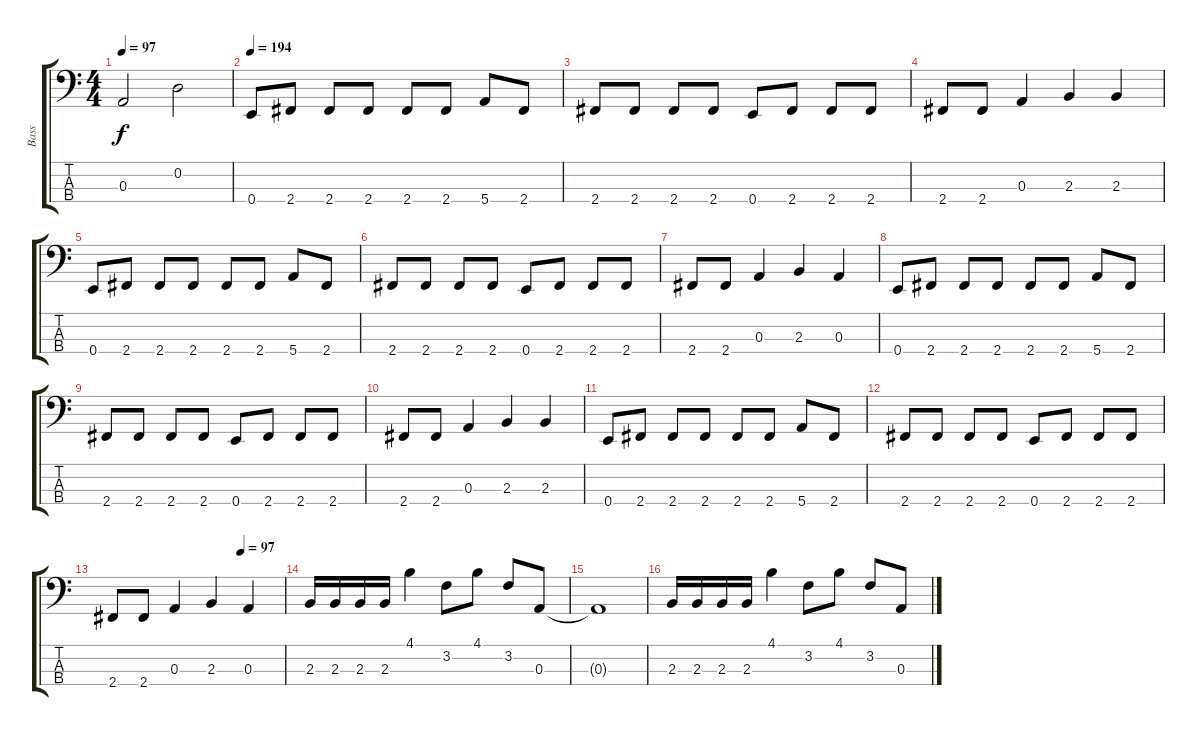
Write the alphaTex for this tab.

\track ("Bass" "Bass") {instrument electricbassfinger}
\staff {score tabs}
\tuning (G2 D2 A1 E1) {hide}
\ts (4 4)
\tempo 97
\clef f4
\ks c
0.3{t}.2{dy f} 0.2.2 |
\tempo 194
0.4.8 2.4.8 2.4.8 2.4.8 2.4.8 2.4.8 5.4.8 2.4.8 |
2.4.8 2.4.8 2.4.8 2.4.8 0.4.8 2.4.8 2.4.8 2.4.8 |
2.4.8 2.4.8 0.3.4 2.3.4 2.3.4 |
0.4.8 2.4.8 2.4.8 2.4.8 2.4.8 2.4.8 5.4.8 2.4.8 |
2.4.8 2.4.8 2.4.8 2.4.8 0.4.8 2.4.8 2.4.8 2.4.8 |
2.4.8 2.4.8 0.3.4 2.3.4 0.3.4 |
0.4.8 2.4.8 2.4.8 2.4.8 2.4.8 2.4.8 5.4.8 2.4.8 |
2.4.8 2.4.8 2.4.8 2.4.8 0.4.8 2.4.8 2.4.8 2.4.8 |
2.4.8 2.4.8 0.3.4 2.3.4 2.3.4 |
0.4.8 2.4.8 2.4.8 2.4.8 2.4.8 2.4.8 5.4.8 2.4.8 |
2.4.8 2.4.8 2.4.8 2.4.8 0.4.8 2.4.8 2.4.8 2.4.8 |
\tempo (97 0.75)
2.4.8 2.4.8 0.3.4 2.3.4 0.3.4 |
2.3.16 2.3.16 2.3.16 2.3.16 4.1.4 3.2.8 4.1.8 3.2.8 0.3.8 |
0.3{t}.1 |
2.3.16 2.3.16 2.3.16 2.3.16 4.1.4 3.2.8 4.1.8 3.2.8 0.3.8
